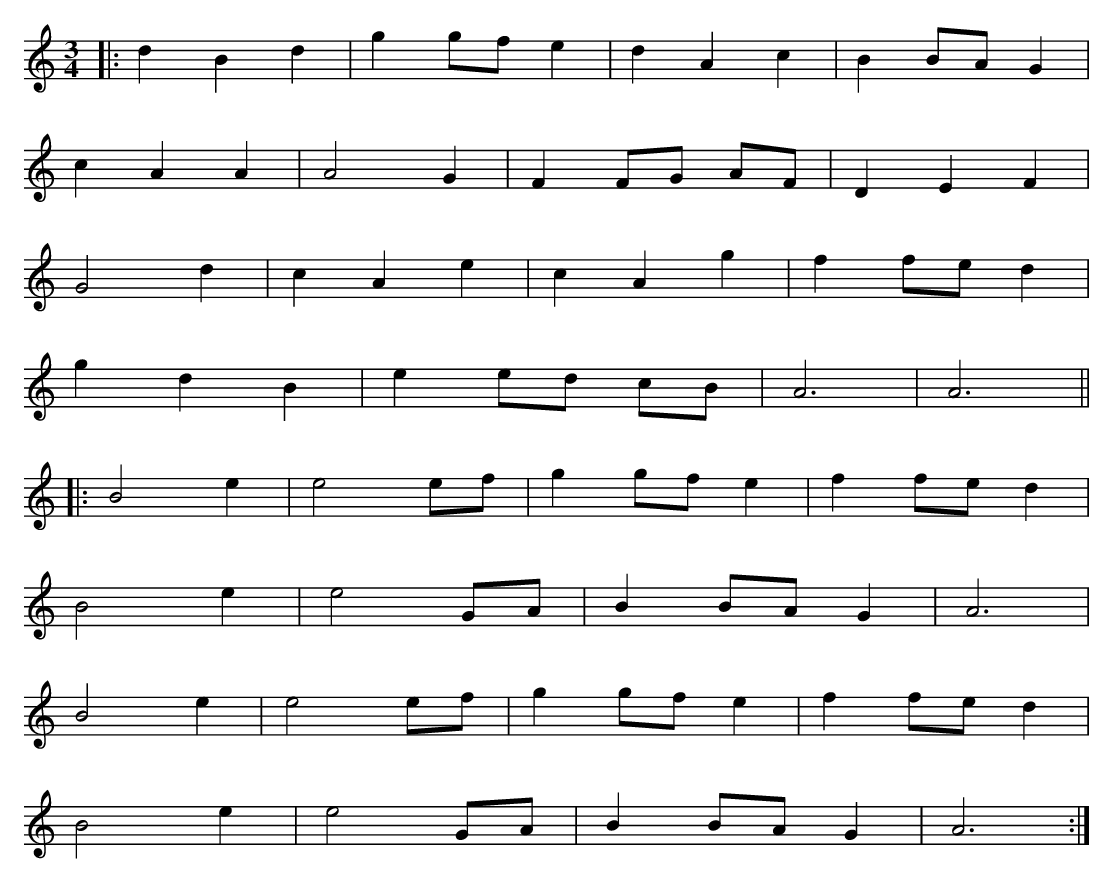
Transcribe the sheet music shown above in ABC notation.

X:1
M:3/4
K:Amin
|:d2 B2 d2|g2 gf e2|d2 A2 c2|B2 BA G2|
c2 A2 A2|A4 G2|F2 FG AF|D2 E2 F2|
G4 d2|c2 A2 e2|c2 A2 g2|f2 fe d2|
g2 d2 B2|e2 ed cB|A6|A6||
|:B4 e2|e4 ef|g2 gf e2|f2 fe d2|
B4 e2|e4 GA|B2 BA G2|A6|
B4 e2|e4 ef|g2 gf e2|f2 fe d2|
B4 e2|e4 GA|B2 BA G2|A6:|
